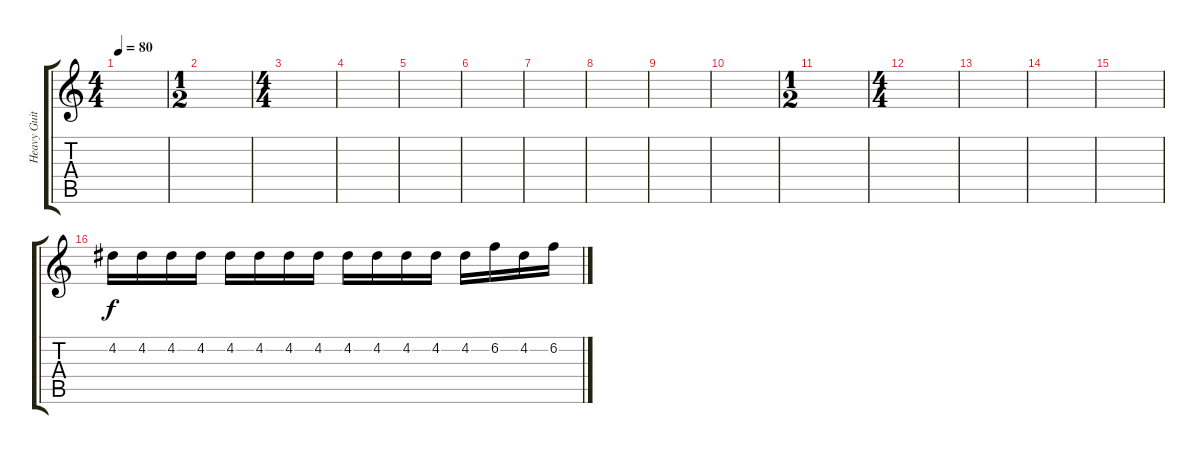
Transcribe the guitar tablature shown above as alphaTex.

\track ("Heavy Guitar II" "Heavy Guit") {instrument overdrivenguitar}
\staff {score tabs}
\tuning (E4 B3 G3 D3 A2 D2) {hide}
\ts (4 4)
\tempo 80
\clef g2
\ks c
|
\ts (1 2)
|
\ts (4 4)
|
|
|
|
|
|
|
|
\ts (1 2)
|
\ts (4 4)
|
|
|
|
4.2.16{volume 9} 4.2.16 4.2.16 4.2.16 4.2.16 4.2.16 4.2.16 4.2.16 4.2.16 4.2.16 4.2.16 4.2.16 4.2.16 6.2.16 4.2.16 6.2.16
